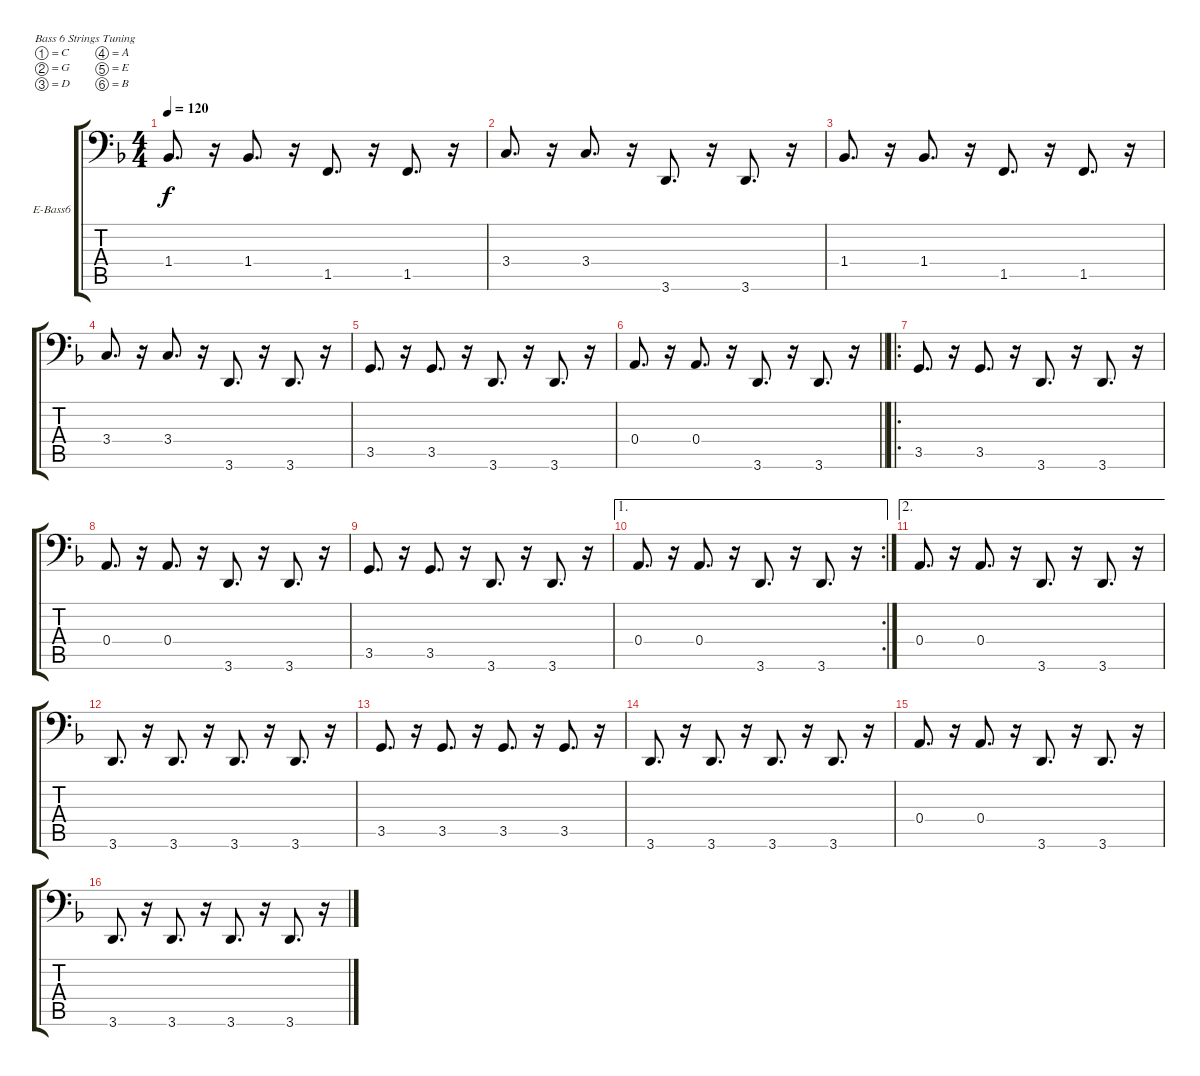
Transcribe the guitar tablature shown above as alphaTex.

\defaultSystemsLayout 4
\bracketExtendMode groupsimilarinstruments
\firstSystemTrackNameOrientation horizontal
\otherSystemsTrackNameOrientation horizontal
\track ("Electric Bass" "E-Bass6") {instrument electricbassfinger}
\staff {score tabs}
\tuning (C3 G2 D2 A1 E1 B0)
\ts (4 4)
\tempo 120
\clef f4
\ks f
1.4.8{d dy f} r.16 1.4.8{d} r.16 1.5.8{d} r.16 1.5.8{d} r.16 |
3.4.8{d} r.16 3.4.8{d} r.16 3.6.8{d} r.16 3.6.8{d} r.16 |
1.4.8{d} r.16 1.4.8{d} r.16 1.5.8{d} r.16 1.5.8{d} r.16 |
3.4.8{d} r.16 3.4.8{d} r.16 3.6.8{d} r.16 3.6.8{d} r.16 |
3.5.8{d} r.16 3.5.8{d} r.16 3.6.8{d} r.16 3.6.8{d} r.16 |
\barLineRight lightlight
0.4.8{d} r.16 0.4.8{d} r.16 3.6.8{d} r.16 3.6.8{d} r.16 |
\ro
3.5.8{d} r.16 3.5.8{d} r.16 3.6.8{d} r.16 3.6.8{d} r.16 |
0.4.8{d} r.16 0.4.8{d} r.16 3.6.8{d} r.16 3.6.8{d} r.16 |
3.5.8{d} r.16 3.5.8{d} r.16 3.6.8{d} r.16 3.6.8{d} r.16 |
\ae 1
\rc 2
0.4.8{d} r.16 0.4.8{d} r.16 3.6.8{d} r.16 3.6.8{d} r.16 |
\ae 2
0.4.8{d} r.16 0.4.8{d} r.16 3.6.8{d} r.16 3.6.8{d} r.16 |
3.6.8{d} r.16 3.6.8{d} r.16 3.6.8{d} r.16 3.6.8{d} r.16 |
3.5.8{d} r.16 3.5.8{d} r.16 3.5.8{d} r.16 3.5.8{d} r.16 |
3.6.8{d} r.16 3.6.8{d} r.16 3.6.8{d} r.16 3.6.8{d} r.16 |
0.4.8{d} r.16 0.4.8{d} r.16 3.6.8{d} r.16 3.6.8{d} r.16 |
3.6.8{d} r.16 3.6.8{d} r.16 3.6.8{d} r.16 3.6.8{d} r.16
